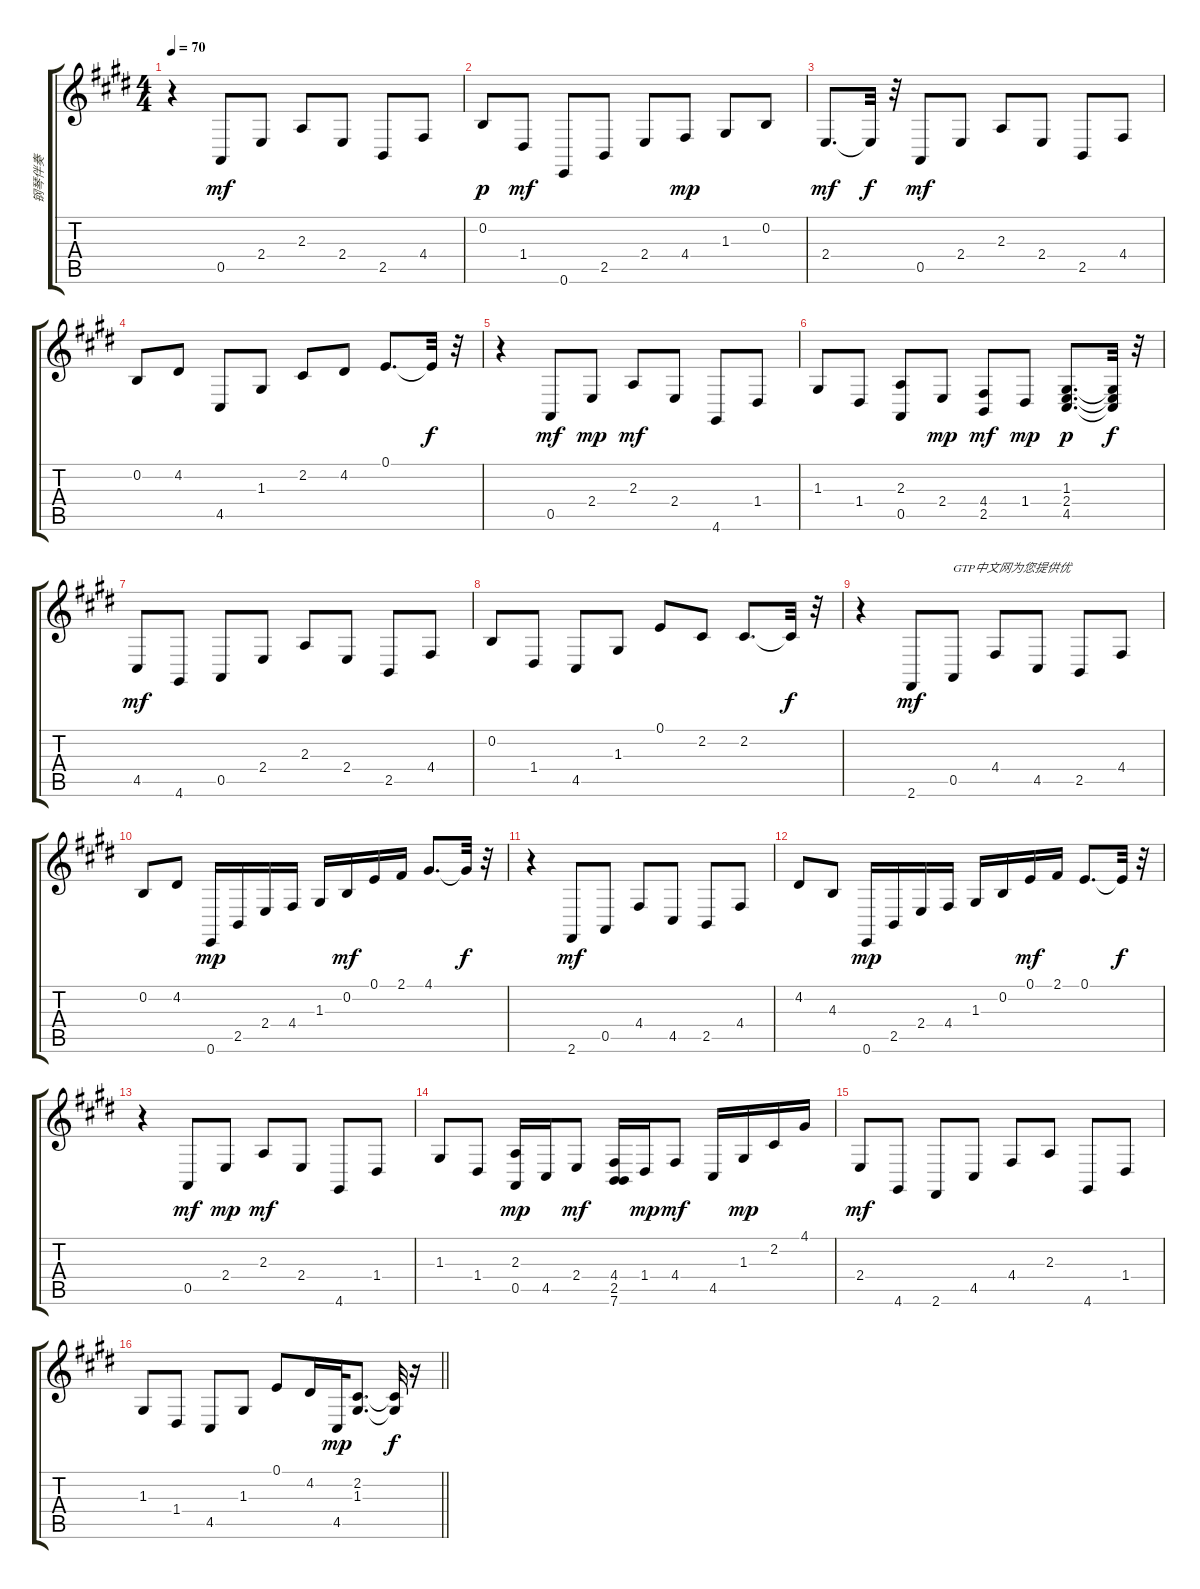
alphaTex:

\track ("钢琴伴奏" "钢琴伴奏") {instrument electricgrandpiano}
\staff {score tabs}
\tuning (E4 B3 G3 D3 A2 E2) {hide}
\ts (4 4)
\tempo 70
\clef g2
\ks e
r.4{dy f} 0.5.8{dy mf} 2.4.8 2.3.8 2.4.8 2.5.8 4.4.8 |
0.2.8{dy p} 1.4.8{dy mf} 0.6.8 2.5.8 2.4.8 4.4.8{dy mp} 1.3.8 0.2.8 |
2.4.8{d dy mf} 2.4{t}.32{dy f} r.32 0.5.8{dy mf} 2.4.8 2.3.8 2.4.8 2.5.8 4.4.8 |
0.2.8 4.2.8 4.5.8 1.3.8 2.2.8 4.2.8 0.1.8{d} 0.1{t}.32{dy f} r.32 |
r.4 0.5.8{dy mf} 2.4.8{dy mp} 2.3.8{dy mf} 2.4.8 4.6.8 1.4.8 |
1.3.8 1.4.8 (2.3 0.5).8 2.4.8{dy mp} (4.4 2.5).8{dy mf} 1.4.8{dy mp} (1.3 2.4 4.5).8{d dy p} (1.3{t} 2.4{t} 4.5{t}).32{dy f} r.32 |
4.5.8{dy mf} 4.6.8 0.5.8 2.4.8 2.3.8 2.4.8 2.5.8 4.4.8 |
0.2.8 1.4.8 4.5.8 1.3.8 0.1.8 2.2.8 2.2.8{d} 2.2{t}.32{dy f} r.32 |
r.4 2.6.8{dy mf} 0.5.8{txt "GTP中文网为您提供优"} 4.4.8 4.5.8 2.5.8 4.4.8 |
0.2.8 4.2.8 0.6.16{dy mp} 2.5.16 2.4.16 4.4.16 1.3.16 0.2.16{dy mf} 0.1.16 2.1.16 4.1.8{d} 4.1{t}.32{dy f} r.32 |
r.4 2.6.8{dy mf} 0.5.8 4.4.8 4.5.8 2.5.8 4.4.8 |
4.2.8 4.3.8 0.6.16{dy mp} 2.5.16 2.4.16 4.4.16 1.3.16 0.2.16 0.1.16{dy mf} 2.1.16 0.1.8{d} 0.1{t}.32{dy f} r.32 |
r.4 0.5.8{dy mf} 2.4.8{dy mp} 2.3.8{dy mf} 2.4.8 4.6.8 1.4.8 |
1.3.8 1.4.8 (2.3 0.5).16{dy mp} 4.5.16 2.4.8{dy mf} (4.4 2.5 7.6).16 1.4.16{dy mp} 4.4.8{dy mf} 4.5.16 1.3.16{dy mp} 2.2.16 4.1.16 |
2.4.8{dy mf} 4.6.8 2.6.8 4.5.8 4.4.8 2.3.8 4.6.8 1.4.8 |
\barLineRight lightlight
1.3.8 1.4.8 4.5.8 1.3.8 0.1.8 4.2.16 4.5.32{dy mp} (2.2 1.3).8{d} (2.2{t} 1.3{t}).32{dy f} r.16
